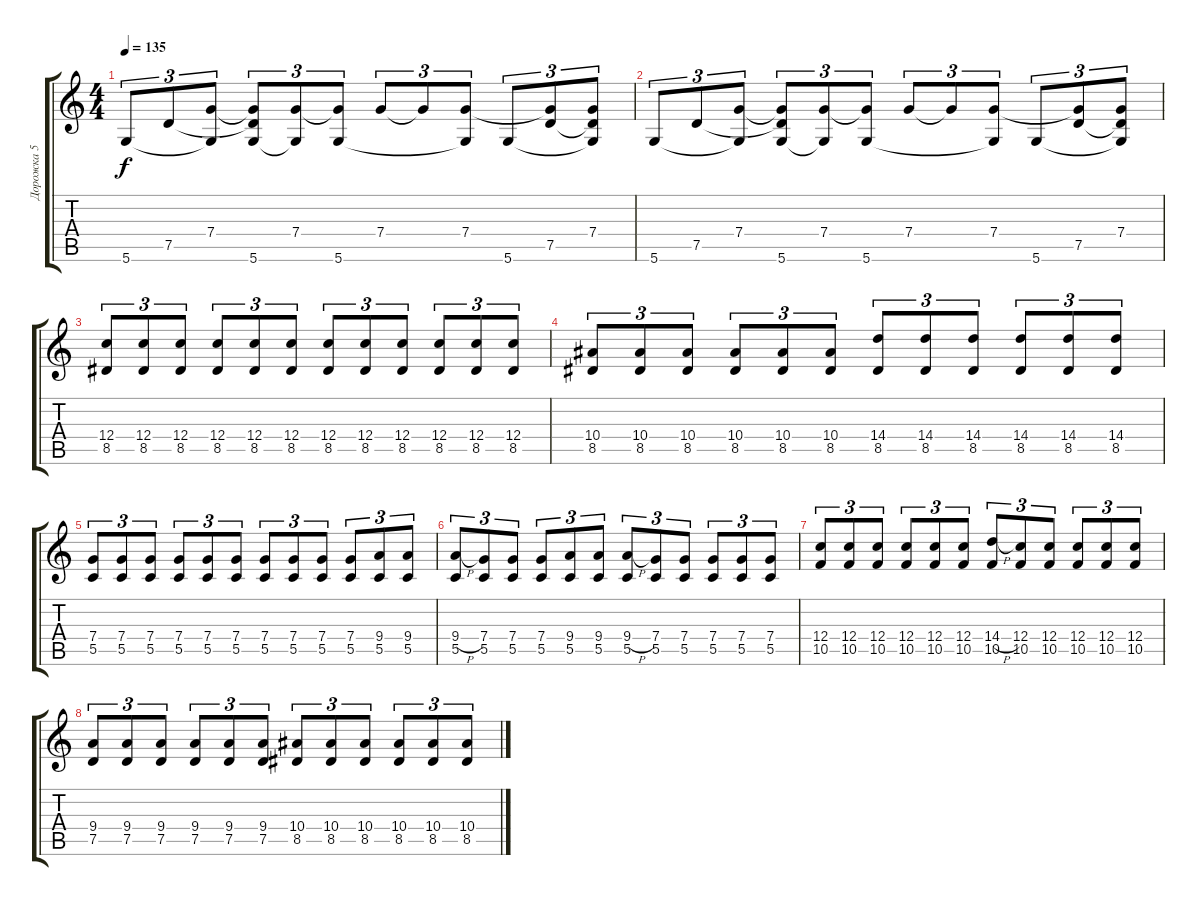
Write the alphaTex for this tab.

\track ("Дорожка 5" "Дорожка 5") {instrument acousticguitarsteel}
\staff {score tabs}
\tuning (D4 A3 F3 C3 G2 D2) {hide}
\ts (4 4)
\tempo 135
\clef g2
\ks c
5.6.8{tu (3 2) dy f} 7.5.8{tu (3 2)} (7.4 5.6{t}).8{tu (3 2)} (7.4{t} 7.5{t} 5.6).8{tu (3 2)} (7.4 5.6{t}).8{tu (3 2)} (7.4{t} 5.6).8{tu (3 2)} 7.4.8{tu (3 2)} 7.4{t}.8{tu (3 2)} (7.4 5.6{t}).8{tu (3 2)} 5.6.8{tu (3 2)} (7.4{t} 7.5).8{tu (3 2)} (7.4 7.5{t} 5.6{t}).8{tu (3 2)} |
5.6.8{tu (3 2)} 7.5.8{tu (3 2)} (7.4 5.6{t}).8{tu (3 2)} (7.4{t} 7.5{t} 5.6).8{tu (3 2)} (7.4 5.6{t}).8{tu (3 2)} (7.4{t} 5.6).8{tu (3 2)} 7.4.8{tu (3 2)} 7.4{t}.8{tu (3 2)} (7.4 5.6{t}).8{tu (3 2)} 5.6.8{tu (3 2)} (7.4{t} 7.5).8{tu (3 2)} (7.4 7.5{t} 5.6{t}).8{tu (3 2)} |
(12.4 8.5).8{tu (3 2)} (12.4 8.5).8{tu (3 2)} (12.4 8.5).8{tu (3 2)} (12.4 8.5).8{tu (3 2)} (12.4 8.5).8{tu (3 2)} (12.4 8.5).8{tu (3 2)} (12.4 8.5).8{tu (3 2)} (12.4 8.5).8{tu (3 2)} (12.4 8.5).8{tu (3 2)} (12.4 8.5).8{tu (3 2)} (12.4 8.5).8{tu (3 2)} (12.4 8.5).8{tu (3 2)} |
(10.4 8.5).8{tu (3 2)} (10.4 8.5).8{tu (3 2)} (10.4 8.5).8{tu (3 2)} (10.4 8.5).8{tu (3 2)} (10.4 8.5).8{tu (3 2)} (10.4 8.5).8{tu (3 2)} (14.4 8.5).8{tu (3 2)} (14.4 8.5).8{tu (3 2)} (14.4 8.5).8{tu (3 2)} (14.4 8.5).8{tu (3 2)} (14.4 8.5).8{tu (3 2)} (14.4 8.5).8{tu (3 2)} |
(7.4 5.5).8{tu (3 2)} (7.4 5.5).8{tu (3 2)} (7.4 5.5).8{tu (3 2)} (7.4 5.5).8{tu (3 2)} (7.4 5.5).8{tu (3 2)} (7.4 5.5).8{tu (3 2)} (7.4 5.5).8{tu (3 2)} (7.4 5.5).8{tu (3 2)} (7.4 5.5).8{tu (3 2)} (7.4 5.5).8{tu (3 2)} (9.4 5.5).8{tu (3 2)} (9.4 5.5).8{tu (3 2)} |
(9.4{h} 5.5).8{tu (3 2)} (7.4 5.5).8{tu (3 2)} (7.4 5.5).8{tu (3 2)} (7.4 5.5).8{tu (3 2)} (9.4 5.5).8{tu (3 2)} (9.4 5.5).8{tu (3 2)} (9.4{h} 5.5).8{tu (3 2)} (7.4 5.5).8{tu (3 2)} (7.4 5.5).8{tu (3 2)} (7.4 5.5).8{tu (3 2)} (7.4 5.5).8{tu (3 2)} (7.4 5.5).8{tu (3 2)} |
(12.4 10.5).8{tu (3 2)} (12.4 10.5).8{tu (3 2)} (12.4 10.5).8{tu (3 2)} (12.4 10.5).8{tu (3 2)} (12.4 10.5).8{tu (3 2)} (12.4 10.5).8{tu (3 2)} (14.4{h} 10.5).8{tu (3 2)} (12.4 10.5).8{tu (3 2)} (12.4 10.5).8{tu (3 2)} (12.4 10.5).8{tu (3 2)} (12.4 10.5).8{tu (3 2)} (12.4 10.5).8{tu (3 2)} |
(9.4 7.5).8{tu (3 2)} (9.4 7.5).8{tu (3 2)} (9.4 7.5).8{tu (3 2)} (9.4 7.5).8{tu (3 2)} (9.4 7.5).8{tu (3 2)} (9.4 7.5).8{tu (3 2)} (10.4 8.5).8{tu (3 2)} (10.4 8.5).8{tu (3 2)} (10.4 8.5).8{tu (3 2)} (10.4 8.5).8{tu (3 2)} (10.4 8.5).8{tu (3 2)} (10.4 8.5).8{tu (3 2)}
